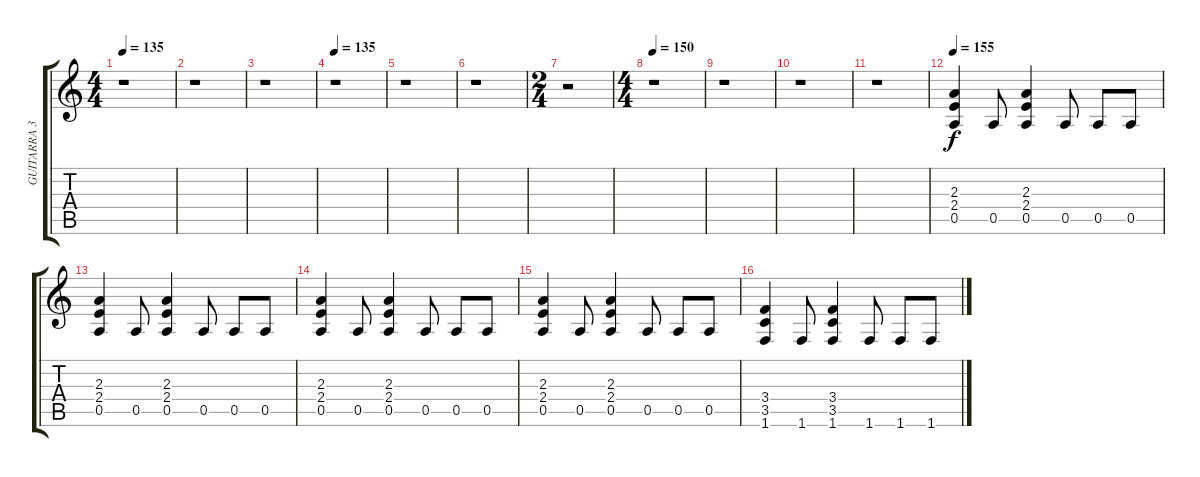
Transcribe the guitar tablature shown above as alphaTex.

\track ("GUITARRA 3" "GUITARRA 3") {instrument acousticguitarsteel}
\staff {score tabs}
\tuning (E4 B3 G3 D3 A2 E2) {hide}
\ts (4 4)
\tempo 135
\clef g2
\ks c
r.1{dy f} |
r.1 |
r.1 |
\tempo 135
r.1 |
r.1 |
r.1 |
\ts (2 4)
r.2 |
\ts (4 4)
\tempo 150
r.1 |
r.1 |
r.1 |
r.1 |
\tempo 155
(2.3 2.4 0.5).4{volume 10 instrument distortionguitar} 0.5.8 (2.3 2.4 0.5).4 0.5.8 0.5.8 0.5.8 |
(2.3 2.4 0.5).4 0.5.8 (2.3 2.4 0.5).4 0.5.8 0.5.8 0.5.8 |
(2.3 2.4 0.5).4 0.5.8 (2.3 2.4 0.5).4 0.5.8 0.5.8 0.5.8 |
(2.3 2.4 0.5).4 0.5.8 (2.3 2.4 0.5).4 0.5.8 0.5.8 0.5.8 |
(3.4 3.5 1.6).4 1.6.8 (3.4 3.5 1.6).4 1.6.8 1.6.8 1.6.8
